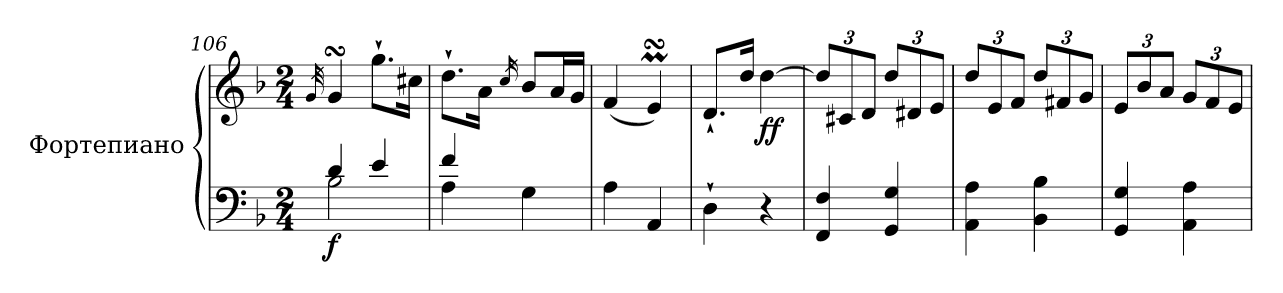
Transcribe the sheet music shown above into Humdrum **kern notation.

**kern	**kern	**dynam
*part1	*part1	*part1
*staff2	*staff1	*staff1/2
*I"Фортепиано	*	*
*clefF4	*clefG2	*
*k[b-]	*k[b-]	*
*M2/4	*M2/4	*
=106	=106	=106
.	32qg/	.
*^	*	*
!	!	!	!LO:DY:b=2
4d/	2B-\	4gsSSS/	f
4e/	.	8.gg`\L	.
.	.	16cc#X\Jk	.
=107	=107	=107	=107
4f/	4A\	8.dd`\L	.
.	.	16a\Jk	.
.	.	16qcc/	.
4ryy	4G\	8b-/L	.
.	.	16a/L	.
.	.	16g/JJ	.
*v	*v	*	*
!!LO:LB:g=z
=108	=108	=108
4A\	(<4f/	.
4AA/	4emsSsS/)	.
=109	=109	=109
4D`\	8.d`/L	.
.	16dd/Jk	.
!	!	!LO:DY:b
4r	[4dd\	ff
=110	=110	=110
*	*Xbrackettup	*
4FF/ 4F/	12dd/L]	.
.	12c#X/	.
.	12d/J	.
4GG/ 4G/	12dd/L	.
.	12d#X/	.
.	12e/J	.
=111	=111	=111
4AA\ 4A\	12dd/L	.
.	12e/	.
.	12f/J	.
4BB-\ 4B-\	12dd/L	.
.	12f#X/	.
.	12g/J	.
=112	=112	=112
4GG/ 4G/	12e/L	.
.	12b-/	.
.	12a/J	.
4AA\ 4A\	12g/L	.
.	12f/	.
.	12e/J	.
=	=	=
*-	*-	*-
